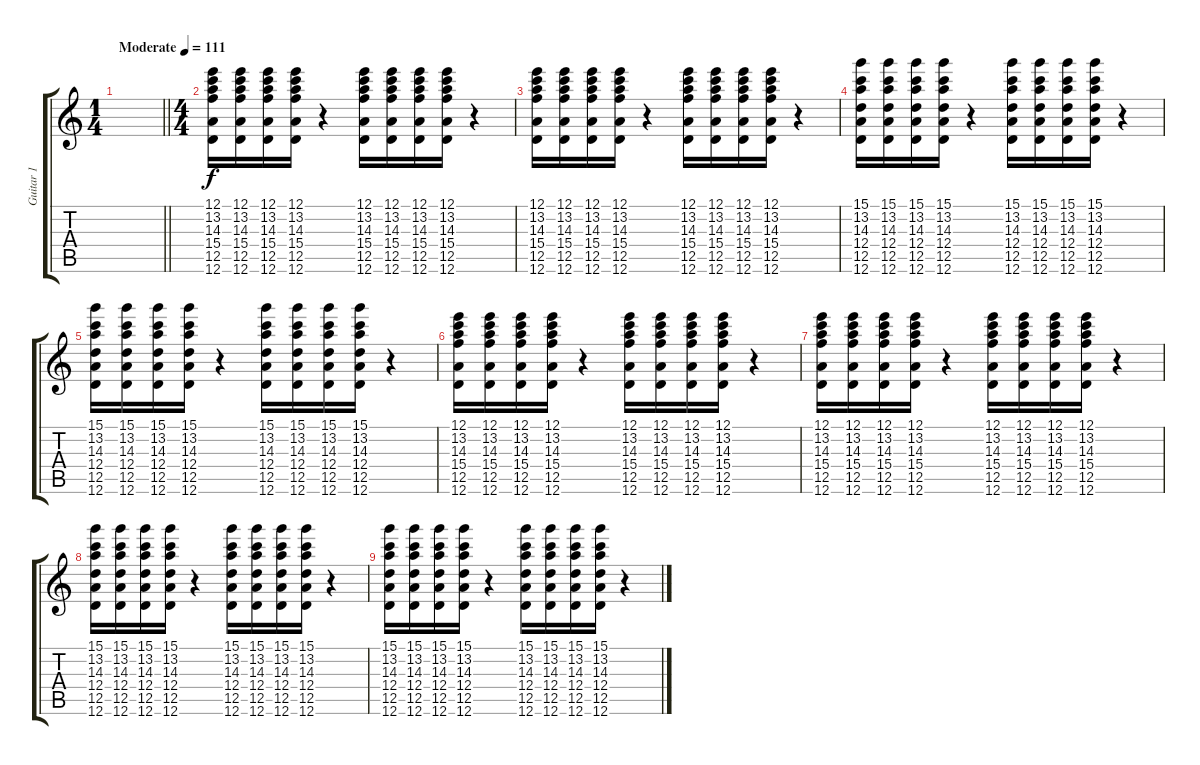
\track ("Guitar 1" "Guitar 1") {instrument distortionguitar}
\staff {score tabs}
\tuning (E4 B3 G3 D3 A2 D2) {hide}
\ts (1 4)
\tempo (111 "Moderate")
\clef g2
\barLineRight lightlight
\ks c
|
\ts (4 4)
(12.1 13.2 14.3 15.4 12.5 12.6).16 (12.1 13.2 14.3 15.4 12.5 12.6).16 (12.1 13.2 14.3 15.4 12.5 12.6).16 (12.1 13.2 14.3 15.4 12.5 12.6).16 r.4 (12.1 13.2 14.3 15.4 12.5 12.6).16 (12.1 13.2 14.3 15.4 12.5 12.6).16 (12.1 13.2 14.3 15.4 12.5 12.6).16 (12.1 13.2 14.3 15.4 12.5 12.6).16 r.4 |
(12.1 13.2 14.3 15.4 12.5 12.6).16 (12.1 13.2 14.3 15.4 12.5 12.6).16 (12.1 13.2 14.3 15.4 12.5 12.6).16 (12.1 13.2 14.3 15.4 12.5 12.6).16 r.4 (12.1 13.2 14.3 15.4 12.5 12.6).16 (12.1 13.2 14.3 15.4 12.5 12.6).16 (12.1 13.2 14.3 15.4 12.5 12.6).16 (12.1 13.2 14.3 15.4 12.5 12.6).16 r.4 |
(15.1 13.2 14.3 12.4 12.5 12.6).16 (15.1 13.2 14.3 12.4 12.5 12.6).16 (15.1 13.2 14.3 12.4 12.5 12.6).16 (15.1 13.2 14.3 12.4 12.5 12.6).16 r.4 (15.1 13.2 14.3 12.4 12.5 12.6).16 (15.1 13.2 14.3 12.4 12.5 12.6).16 (15.1 13.2 14.3 12.4 12.5 12.6).16 (15.1 13.2 14.3 12.4 12.5 12.6).16 r.4 |
(15.1 13.2 14.3 12.4 12.5 12.6).16 (15.1 13.2 14.3 12.4 12.5 12.6).16 (15.1 13.2 14.3 12.4 12.5 12.6).16 (15.1 13.2 14.3 12.4 12.5 12.6).16 r.4 (15.1 13.2 14.3 12.4 12.5 12.6).16 (15.1 13.2 14.3 12.4 12.5 12.6).16 (15.1 13.2 14.3 12.4 12.5 12.6).16 (15.1 13.2 14.3 12.4 12.5 12.6).16 r.4 |
(12.1 13.2 14.3 15.4 12.5 12.6).16 (12.1 13.2 14.3 15.4 12.5 12.6).16 (12.1 13.2 14.3 15.4 12.5 12.6).16 (12.1 13.2 14.3 15.4 12.5 12.6).16 r.4 (12.1 13.2 14.3 15.4 12.5 12.6).16 (12.1 13.2 14.3 15.4 12.5 12.6).16 (12.1 13.2 14.3 15.4 12.5 12.6).16 (12.1 13.2 14.3 15.4 12.5 12.6).16 r.4 |
(12.1 13.2 14.3 15.4 12.5 12.6).16 (12.1 13.2 14.3 15.4 12.5 12.6).16 (12.1 13.2 14.3 15.4 12.5 12.6).16 (12.1 13.2 14.3 15.4 12.5 12.6).16 r.4 (12.1 13.2 14.3 15.4 12.5 12.6).16 (12.1 13.2 14.3 15.4 12.5 12.6).16 (12.1 13.2 14.3 15.4 12.5 12.6).16 (12.1 13.2 14.3 15.4 12.5 12.6).16 r.4 |
(15.1 13.2 14.3 12.4 12.5 12.6).16 (15.1 13.2 14.3 12.4 12.5 12.6).16 (15.1 13.2 14.3 12.4 12.5 12.6).16 (15.1 13.2 14.3 12.4 12.5 12.6).16 r.4 (15.1 13.2 14.3 12.4 12.5 12.6).16 (15.1 13.2 14.3 12.4 12.5 12.6).16 (15.1 13.2 14.3 12.4 12.5 12.6).16 (15.1 13.2 14.3 12.4 12.5 12.6).16 r.4 |
(15.1 13.2 14.3 12.4 12.5 12.6).16 (15.1 13.2 14.3 12.4 12.5 12.6).16 (15.1 13.2 14.3 12.4 12.5 12.6).16 (15.1 13.2 14.3 12.4 12.5 12.6).16 r.4 (15.1 13.2 14.3 12.4 12.5 12.6).16 (15.1 13.2 14.3 12.4 12.5 12.6).16 (15.1 13.2 14.3 12.4 12.5 12.6).16 (15.1 13.2 14.3 12.4 12.5 12.6).16 r.4
